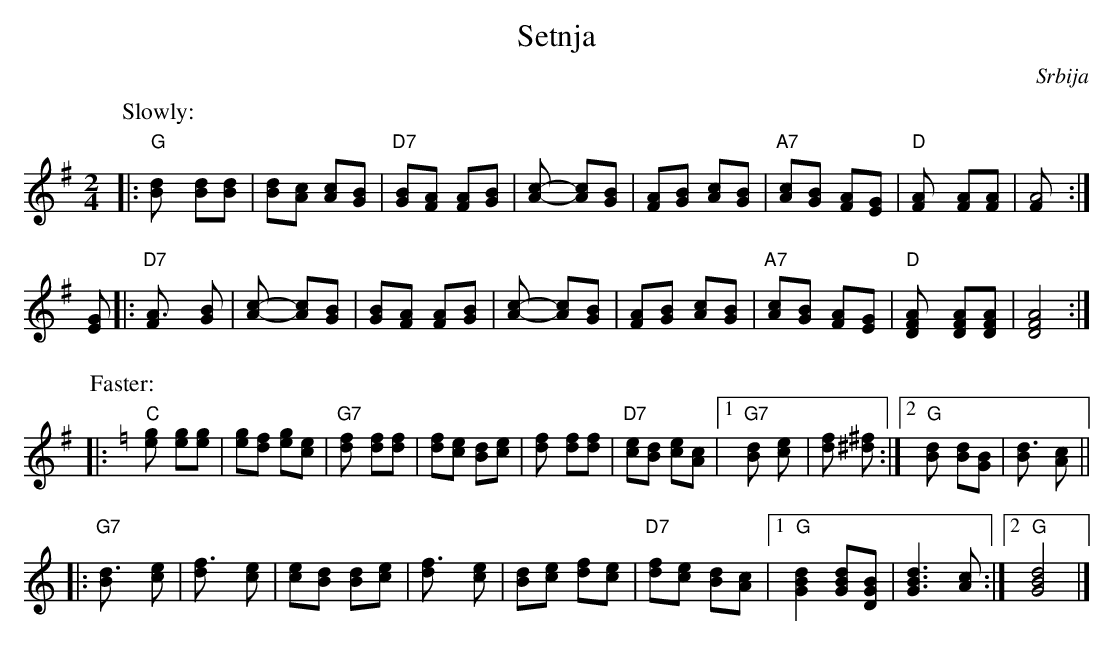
X:1
T:Setnja
O:Srbija
M:2/4
L:1/8
K:G
P:Slowly:
|: "G"[d2B] [dB][dB] | [dB][cA] [cA][BG] | "D7"[BG][AF] [AF][BG] | [c2A]- [cA][BG] \
| [AF][BG] [cA][BG] | "A7"[cA][BG] [AF][GE] | "D"[A2F] [AF][AF] | [A4F] :|
[GE] |: "D7"[A3F] [BG] | [c2A]- [cA][BG] | [BG][AF] [AF][BG] | [c2A]- [cA][BG] \
| [AF][BG] [cA][BG] | "A7"[cA][BG] [AF][GE] | "D"[A2FD2] [AFD][AFD] | [A4F4D4] :|
P:Faster:
K:C
|: "C"[g2e] [ge][ge] | [ge][fd] [ge][ec] | "G7"[f2d] [fd][fd] | [fd][ec] [dB][ec] \
| [f2d] [fd][fd] | "D7"[ec][dB] [ec][cA] |1 "G7"[d2B] [e2c] | [f2d] [^f2^d] :|2 "G"[d2B] [dB][BG] | [d3B] [cA] ||
|: "G7" [d3B] [ec] | [f3d] [ec] | [ec][dB] [dB][ec] | [f3d] [ec] \
| [dB][ec] [fd][ec] | "D7"[fd][ec] [dB][cA] |1 "G"[d2B2G2] [dBG][BGD] | [d3B3G3] [cA] :|2 "G"[d4B4G4] |]
